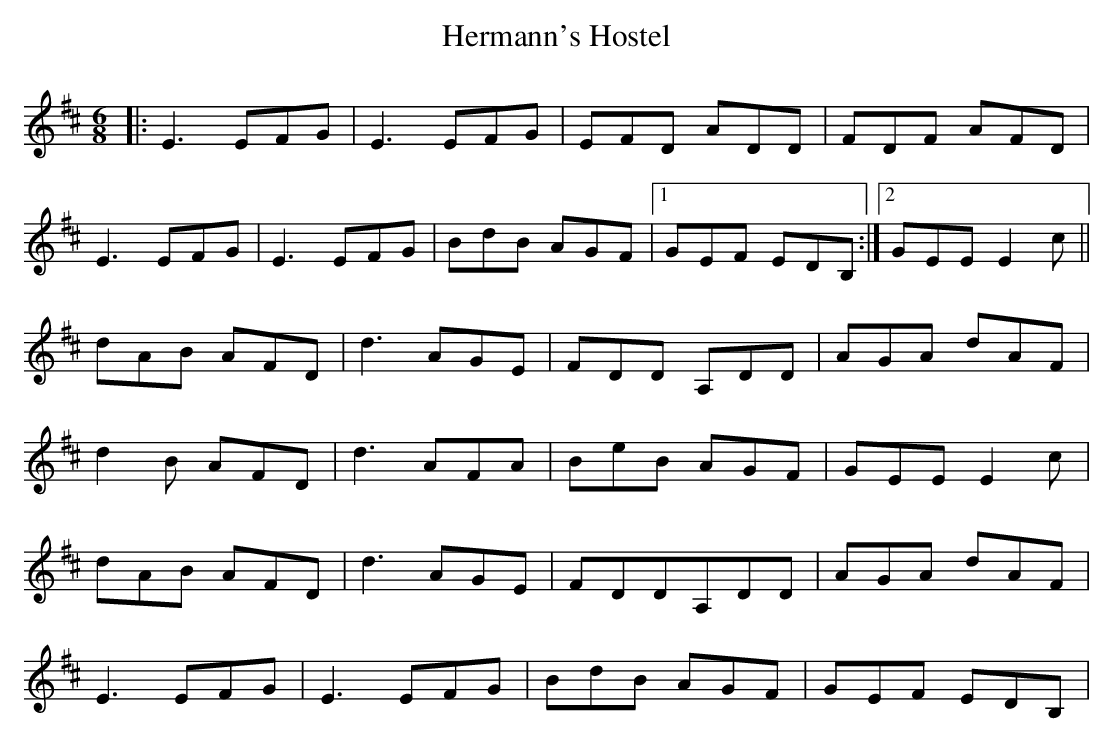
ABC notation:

X:1
T: Hermann's Hostel
M: 6/8
L: 1/8
K: Edor
|:E3EFG|E3EFG|EFD ADD|FDF AFD|
E3EFG|E3EFG|BdB AGF|1 GEF EDB,:|2 GEE E2c||
dAB AFD|d3AGE|FDD A,DD|AGA dAF|
d2B AFD|d3AFA|BeB AGF|GEE E2c|
dAB AFD|d3AGE|FDDA,DD|AGA dAF|
E3EFG|E3EFG|BdB AGF|GEF EDB,|
